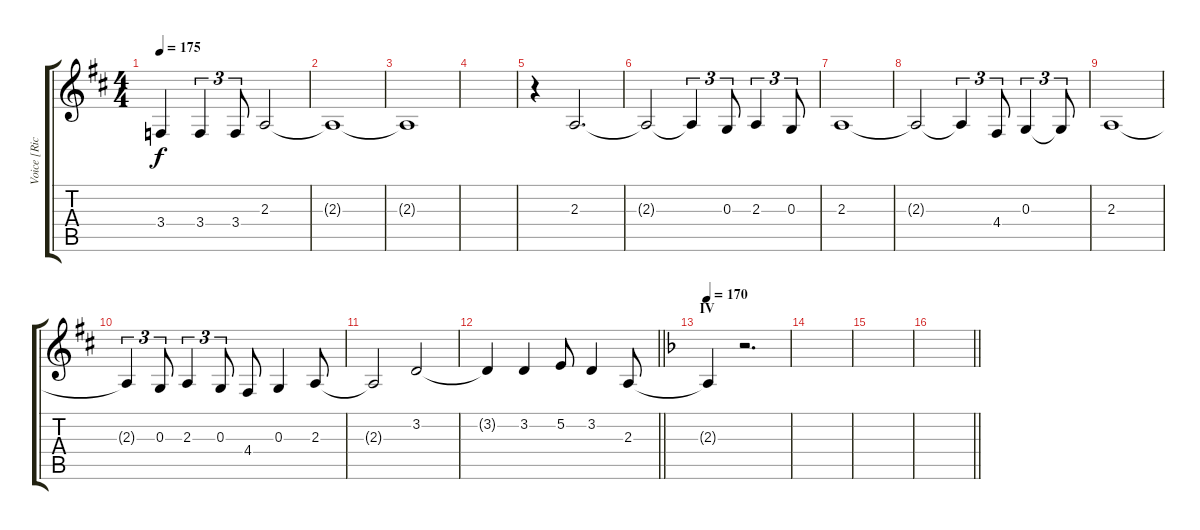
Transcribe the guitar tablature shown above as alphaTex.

\track ("Voice [Richard Wright]" "Voice [Ric") {instrument flute}
\staff {score tabs}
\tuning (E4 B3 G3 D3 A2 E2) {hide}
\ts (4 4)
\tempo 175
\clef g2
\ks d
3.4.4{dy f} 3.4.4{tu (3 2)} 3.4.8{tu (3 2)} 2.3.2 |
2.3{t}.1 |
2.3{t}.1 |
|
r.4 2.3.2{d} |
2.3{t}.2 2.3{t}.4{tu (3 2)} 0.3.8{tu (3 2)} 2.3.4{tu (3 2)} 0.3.8{tu (3 2)} |
2.3.1 |
2.3{t}.2 2.3{t}.4{tu (3 2)} 4.4.8{tu (3 2)} 0.3.4{tu (3 2)} 0.3{t}.8{tu (3 2)} |
2.3.1 |
2.3{t}.4{tu (3 2)} 0.3.8{tu (3 2)} 2.3.4{tu (3 2)} 0.3.8{tu (3 2)} 4.4.8 0.3.4 2.3.8 |
2.3{t}.2 3.2.2 |
\barLineRight lightlight
3.2{t}.4 3.2.4 5.2.8 3.2.4 2.3.8 |
\section ("" "IV")
\tempo 170
\ks dminor
2.3{t}.4 r.2{d} |
|
|
\barLineRight lightlight
